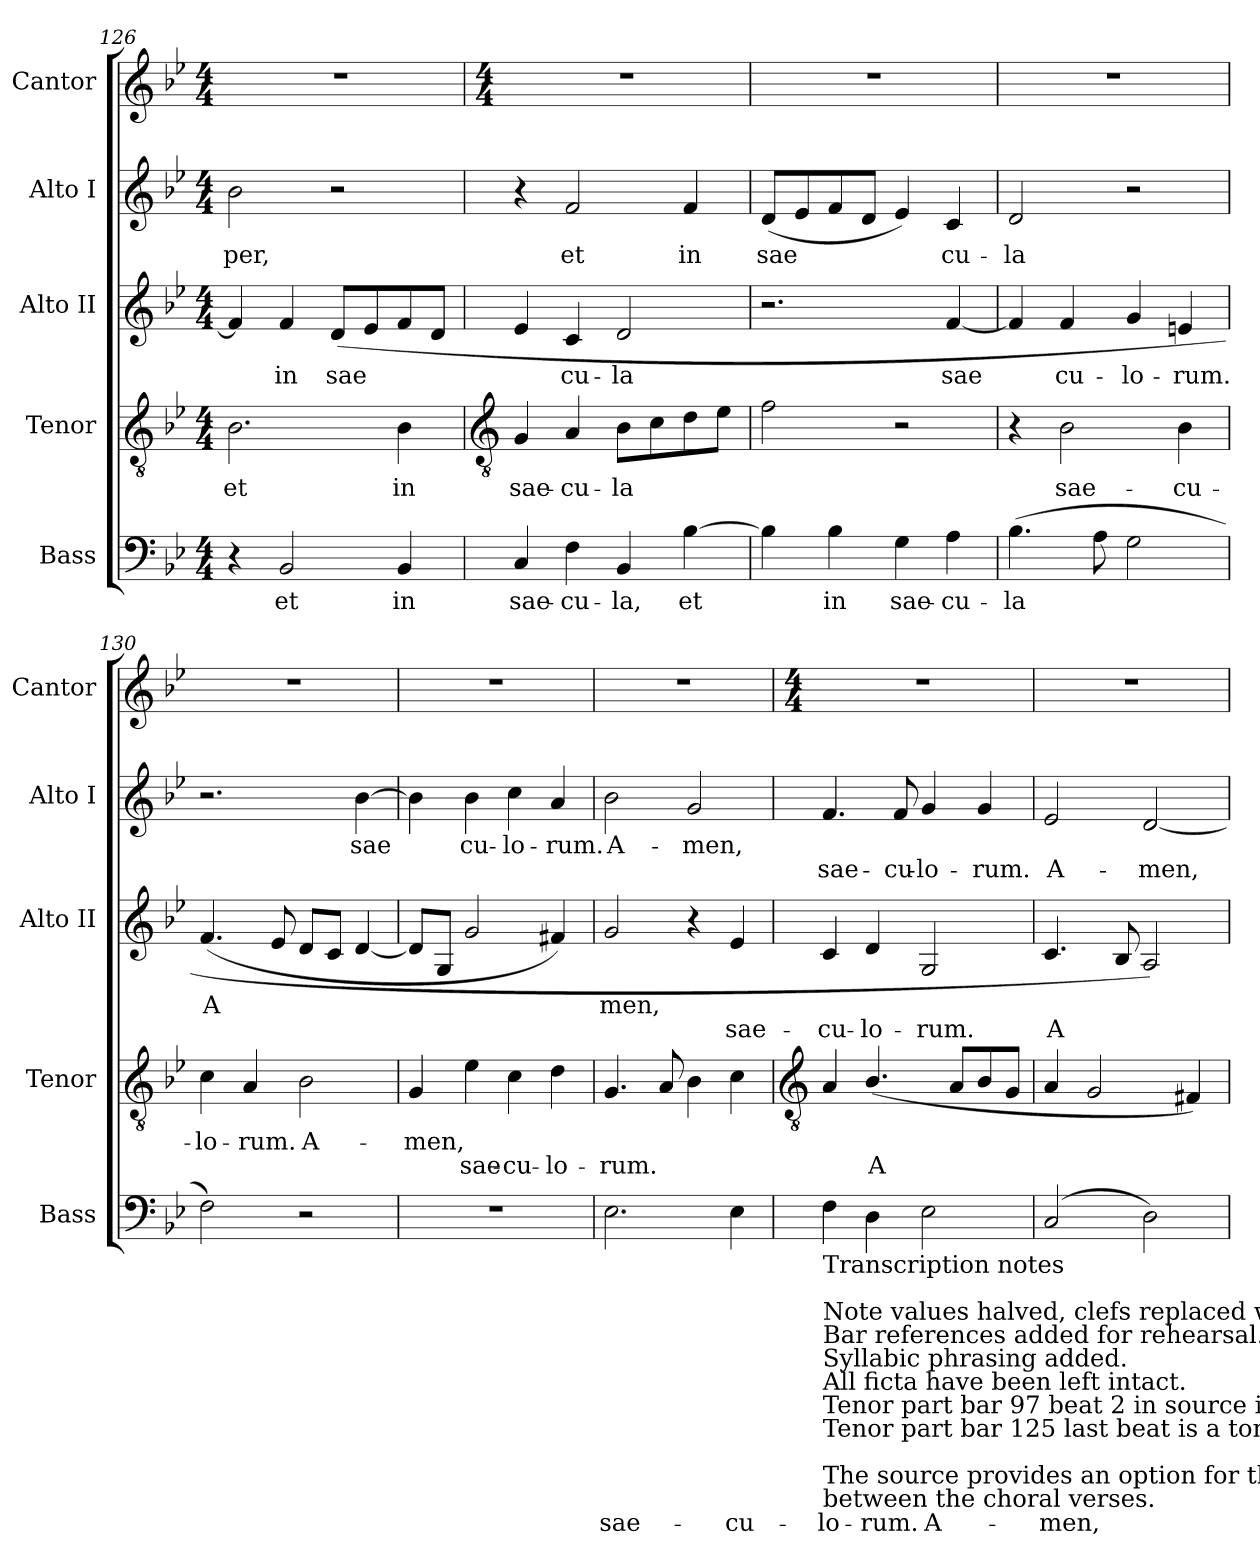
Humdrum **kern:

**kern	**text	**kern	**text	**text	**kern	**text	**text	**kern	**text	**text	**kern
*part5	*part5	*part4	*part4	*part4	*part3	*part3	*part3	*part2	*part2	*part2	*part1
*staff5	*staff5	*staff4	*staff4	*staff4	*staff3	*staff3	*staff3	*staff2	*staff2	*staff2	*staff1
*I"Bass	*	*I"Tenor	*	*	*I"Alto II	*	*	*I"Alto I	*	*	*I"Cantor
*I'Bass	*	*I'Tenor	*	*	*I'Alto II	*	*	*I'Alto I	*	*	*I'Cantor
*clefF4	*	*clefGv2	*	*	*clefG2	*	*	*clefG2	*	*	*clefG2
*k[b-e-]	*	*k[b-e-]	*	*	*k[b-e-]	*	*	*k[b-e-]	*	*	*k[b-e-]
*B-:	*	*B-:	*	*	*B-:	*	*	*B-:	*	*	*B-:
*M4/4	*	*M4/4	*	*	*M4/4	*	*	*M4/4	*	*	*M4/4
=126	=126	=126	=126	=126	=126	=126	=126	=126	=126	=126	=126
!	!	!	!LO:LY:b	!	!	!	!	!	!LO:LY:b	!	!
4r	.	2.B-	et	.	4f]	.	.	2b-	per,	.	1r
!	!LO:LY:b	!	!	!	!	!LO:LY:b	!	!	!	!	!
2BB-	et	.	.	.	4f	in	.	.	.	.	.
!	!	!	!	!	!	!LO:LY:b	!	!	!	!	!
.	.	.	.	.	(<8dL	sae	.	2r	.	.	.
.	.	.	.	.	8e-	.	.	.	.	.	.
!	!LO:LY:b	!	!LO:LY:b	!	!	!	!	!	!	!	!
4BB-	in	4B-	in	.	8f	.	.	.	.	.	.
.	.	.	.	.	8dJ	.	.	.	.	.	.
!!LO:LB:g=z
=127	=127	=127	=127	=127	=127	=127	=127	=127	=127	=127	=127
*	*	*clefGv2	*	*	*	*	*	*	*	*	*
*	*	*	*	*	*	*	*	*	*	*	*M4/4
!	!LO:LY:b	!	!LO:LY:b	!	!	!	!	!	!	!	!
4C	sae-	4G	sae-	.	4e-	.	.	4r	.	.	1r
!	!LO:LY:b	!	!LO:LY:b	!	!	!LO:LY:b	!	!	!LO:LY:b	!	!
4F	-cu-	4A	-cu-	.	4c	cu-	.	2f	et	.	.
!	!LO:LY:b	!	!LO:LY:b	!	!	!LO:LY:b	!	!	!	!	!
4BB-	-la,	8B-L	-la	.	2d	-la	.	.	.	.	.
.	.	8c	.	.	.	.	.	.	.	.	.
!	!LO:LY:b	!	!	!	!	!	!	!	!LO:LY:b	!	!
[4B-	et	8d	.	.	.	.	.	4f	in	.	.
.	.	8e-J	.	.	.	.	.	.	.	.	.
=128	=128	=128	=128	=128	=128	=128	=128	=128	=128	=128	=128
!	!	!	!	!	!	!	!	!	!LO:LY:b	!	!
4B-]	.	2f	.	.	2.r	.	.	(<8dL	sae	.	1r
.	.	.	.	.	.	.	.	8e-	.	.	.
!	!LO:LY:b	!	!	!	!	!	!	!	!	!	!
4B-	in	.	.	.	.	.	.	8f	.	.	.
.	.	.	.	.	.	.	.	8dJ	.	.	.
!	!LO:LY:b	!	!	!	!	!	!	!	!	!	!
4G	sae-	2r	.	.	.	.	.	4e-)	.	.	.
!	!LO:LY:b	!	!	!	!	!LO:LY:b	!	!	!LO:LY:b	!	!
4A	-cu-	.	.	.	[4f	sae	.	4c	cu-	.	.
=129	=129	=129	=129	=129	=129	=129	=129	=129	=129	=129	=129
!	!LO:LY:b	!	!	!	!	!	!	!	!LO:LY:b	!	!
(>4.B-	-la	4r	.	.	4f]	.	.	2d	-la	.	1r
!	!	!	!LO:LY:b	!	!	!LO:LY:b	!	!	!	!	!
.	.	2B-	sae-	.	4f	cu-	.	.	.	.	.
8A	.	.	.	.	.	.	.	.	.	.	.
!	!	!	!	!	!	!LO:LY:b	!	!	!	!	!
2G	.	.	.	.	4g	-lo-	.	2r	.	.	.
!	!	!	!LO:LY:b	!	!	!LO:LY:b	!	!	!	!	!
.	.	4B-	-cu-	.	4e	-rum.	.	.	.	.	.
=130	=130	=130	=130	=130	=130	=130	=130	=130	=130	=130	=130
!	!	!	!LO:LY:b	!	!	!LO:LY:b	!	!	!	!	!
2F)	.	4c	-lo-	.	(<4.f	A	.	2.r	.	.	1r
!	!	!	!LO:LY:b	!	!	!	!	!	!	!	!
.	.	4A	-rum.	.	.	.	.	.	.	.	.
.	.	.	.	.	8e-	.	.	.	.	.	.
!	!	!	!LO:LY:b	!	!	!	!	!	!	!	!
2r	.	2B-	A-	.	8dL	.	.	.	.	.	.
.	.	.	.	.	8cJ	.	.	.	.	.	.
!	!	!	!	!	!	!	!	!	!LO:LY:b	!	!
.	.	.	.	.	[4d	.	.	[4b-	sae	.	.
=131	=131	=131	=131	=131	=131	=131	=131	=131	=131	=131	=131
!	!	!	!LO:LY:b	!	!	!	!	!	!	!	!
1r	.	4G	-men,	.	8dL]	.	.	4b-]	.	.	1r
.	.	.	.	.	8GJ	.	.	.	.	.	.
!	!	!	!	!LO:LY:b	!	!	!	!	!LO:LY:b	!	!
.	.	4e-	.	sae-	2g	.	.	4b-	cu-	.	.
!	!	!	!	!LO:LY:b	!	!	!	!	!LO:LY:b	!	!
.	.	4c	.	-cu-	.	.	.	4cc	-lo-	.	.
!	!	!	!	!LO:LY:b	!	!	!	!	!LO:LY:b	!	!
.	.	4d	.	-lo-	4f#)	.	.	4a	-rum.	.	.
=132	=132	=132	=132	=132	=132	=132	=132	=132	=132	=132	=132
!	!LO:LY:b	!	!	!LO:LY:b	!	!LO:LY:b	!	!	!LO:LY:b	!	!
2.E-	sae-	4.G	.	-rum.	2g	men,	.	2b-	A-	.	1r
.	.	8A	.	.	.	.	.	.	.	.	.
!	!	!	!	!	!	!	!	!	!LO:LY:b	!	!
.	.	4B-	.	.	4r	.	.	2g	-men,	.	.
!	!LO:LY:b	!	!	!	!	!	!LO:LY:b	!	!	!	!
4E-	-cu-	4c	.	.	4e-	.	sae-	.	.	.	.
!!LO:LB:g=z
=133	=133	=133	=133	=133	=133	=133	=133	=133	=133	=133	=133
*	*	*clefGv2	*	*	*	*	*	*	*	*	*
*	*	*	*	*	*	*	*	*	*	*	*M4/4
!LO:TX:b:t=Transcription notes\n\nNote values halved, clefs replaced with modern equivalents, and piece transposed down a tone.\nBar references added for rehearsal.\nSyllabic phrasing added.\nAll ficta have been left intact.\nTenor part bar 97 beat 2 in source is assumed to be a semibreve rather than a minim, to fill bar.\nTenor part bar 125 last beat is a tone higher in the original (i.e. C after transposition)\n\nThe source provides an option for the intermediate verses. This option is here interspersed\nbetween the choral verses.	!	!	!	!	!	!	!	!	!	!	!
!	!LO:LY:b	!	!	!	!	!	!LO:LY:b	!	!	!LO:LY:b	!
4F	-lo-	4A	.	.	4c	.	-cu-	4.f	.	sae-	1r
!	!LO:LY:b	!	!	!LO:LY:b	!	!	!LO:LY:b	!	!	!	!
4D	-rum.	(<4.B-/	.	A	4d	.	-lo-	.	.	.	.
!	!	!	!	!	!	!	!	!	!	!LO:LY:b	!
.	.	.	.	.	.	.	.	8f	.	-cu-	.
!	!LO:LY:b	!	!	!	!	!	!LO:LY:b	!	!	!LO:LY:b	!
2E-	A-	.	.	.	2G	.	-rum.	4g	.	-lo-	.
.	.	8AL	.	.	.	.	.	.	.	.	.
!	!	!	!	!	!	!	!	!	!	!LO:LY:b	!
.	.	8B-	.	.	.	.	.	4g	.	-rum.	.
.	.	8GJ	.	.	.	.	.	.	.	.	.
=134	=134	=134	=134	=134	=134	=134	=134	=134	=134	=134	=134
!	!LO:LY:b	!	!	!	!	!	!LO:LY:b	!	!	!LO:LY:b	!
(<2C	-men,	4A	.	.	4.c	.	A	2e-	.	A-	1r
.	.	2G	.	.	.	.	.	.	.	.	.
.	.	.	.	.	8B-	.	.	.	.	.	.
!	!	!	!	!	!	!	!	!	!	!LO:LY:b	!
2D)	.	.	.	.	2A)	.	.	[2d	.	-men,	.
.	.	4F#)	.	.	.	.	.	.	.	.	.
=	=	=	=	=	=	=	=	=	=	=	=
*-	*-	*-	*-	*-	*-	*-	*-	*-	*-	*-	*-
